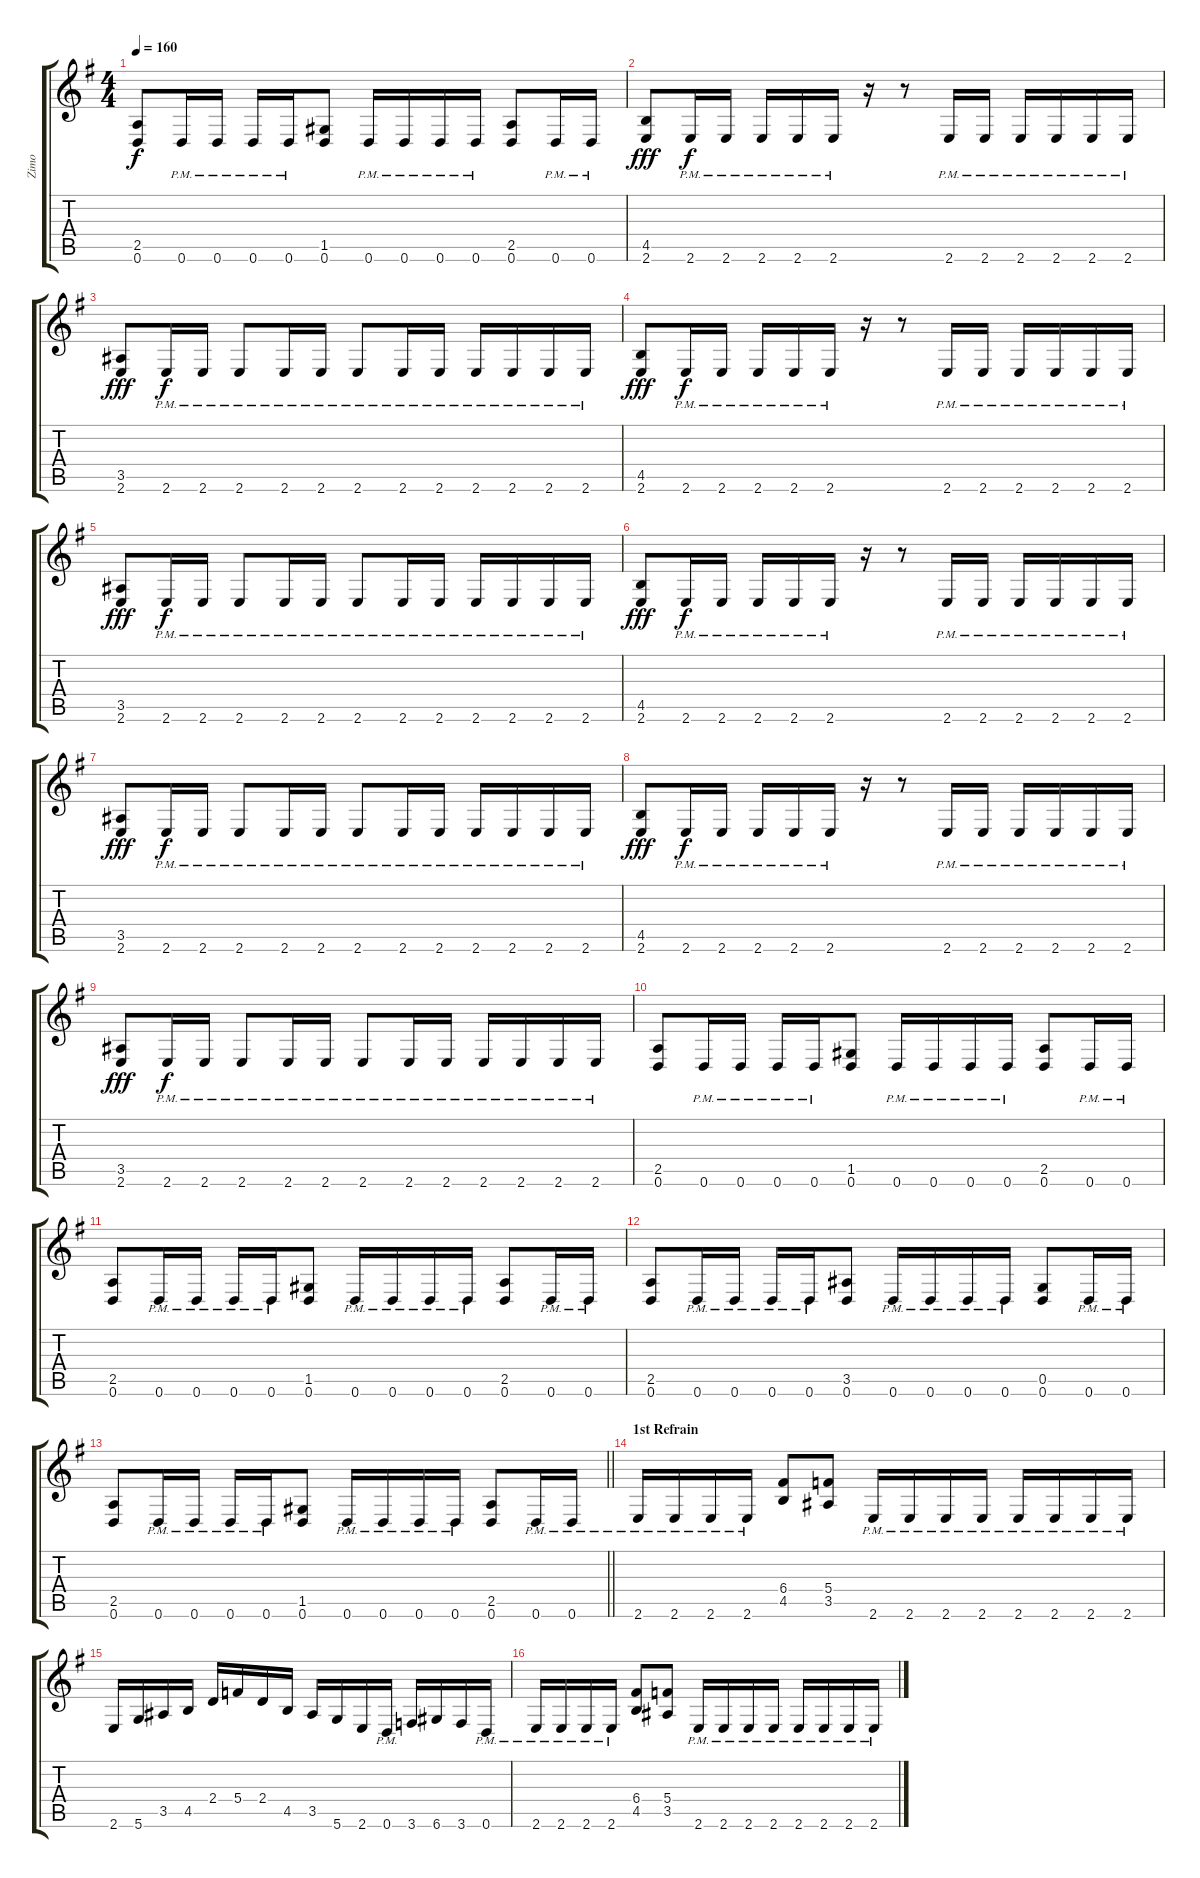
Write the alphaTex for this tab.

\track ("Zimo" "Zimo") {instrument distortionguitar}
\staff {score tabs}
\tuning (D4 A3 F3 C3 G2 D2) {hide}
\ts (4 4)
\tempo 160
\clef g2
\ks eminor
(2.5 0.6).8{dy f} 0.6{pm}.16 0.6{pm}.16 0.6{pm}.16 0.6{pm}.16 (1.5 0.6).8 0.6{pm}.16 0.6{pm}.16 0.6{pm}.16 0.6{pm}.16 (2.5 0.6).8 0.6{pm}.16 0.6{pm}.16 |
(4.5 2.6).8{dy fff} 2.6{pm}.16{dy f} 2.6{pm}.16 2.6{pm}.16 2.6{pm}.16 2.6{pm}.16 r.16 r.8 2.6{pm}.16 2.6{pm}.16 2.6{pm}.16 2.6{pm}.16 2.6{pm}.16 2.6{pm}.16 |
(3.5 2.6).8{dy fff} 2.6{pm}.16{dy f} 2.6{pm}.16 2.6{pm}.8 2.6{pm}.16 2.6{pm}.16 2.6{pm}.8 2.6{pm}.16 2.6{pm}.16 2.6{pm}.16 2.6{pm}.16 2.6{pm}.16 2.6{pm}.16 |
(4.5 2.6).8{dy fff} 2.6{pm}.16{dy f} 2.6{pm}.16 2.6{pm}.16 2.6{pm}.16 2.6{pm}.16 r.16 r.8 2.6{pm}.16 2.6{pm}.16 2.6{pm}.16 2.6{pm}.16 2.6{pm}.16 2.6{pm}.16 |
(3.5 2.6).8{dy fff} 2.6{pm}.16{dy f} 2.6{pm}.16 2.6{pm}.8 2.6{pm}.16 2.6{pm}.16 2.6{pm}.8 2.6{pm}.16 2.6{pm}.16 2.6{pm}.16 2.6{pm}.16 2.6{pm}.16 2.6{pm}.16 |
(4.5 2.6).8{dy fff} 2.6{pm}.16{dy f} 2.6{pm}.16 2.6{pm}.16 2.6{pm}.16 2.6{pm}.16 r.16 r.8 2.6{pm}.16 2.6{pm}.16 2.6{pm}.16 2.6{pm}.16 2.6{pm}.16 2.6{pm}.16 |
(3.5 2.6).8{dy fff} 2.6{pm}.16{dy f} 2.6{pm}.16 2.6{pm}.8 2.6{pm}.16 2.6{pm}.16 2.6{pm}.8 2.6{pm}.16 2.6{pm}.16 2.6{pm}.16 2.6{pm}.16 2.6{pm}.16 2.6{pm}.16 |
(4.5 2.6).8{dy fff} 2.6{pm}.16{dy f} 2.6{pm}.16 2.6{pm}.16 2.6{pm}.16 2.6{pm}.16 r.16 r.8 2.6{pm}.16 2.6{pm}.16 2.6{pm}.16 2.6{pm}.16 2.6{pm}.16 2.6{pm}.16 |
(3.5 2.6).8{dy fff} 2.6{pm}.16{dy f} 2.6{pm}.16 2.6{pm}.8 2.6{pm}.16 2.6{pm}.16 2.6{pm}.8 2.6{pm}.16 2.6{pm}.16 2.6{pm}.16 2.6{pm}.16 2.6{pm}.16 2.6{pm}.16 |
(2.5 0.6).8 0.6{pm}.16 0.6{pm}.16 0.6{pm}.16 0.6{pm}.16 (1.5 0.6).8 0.6{pm}.16 0.6{pm}.16 0.6{pm}.16 0.6{pm}.16 (2.5 0.6).8 0.6{pm}.16 0.6{pm}.16 |
(2.5 0.6).8 0.6{pm}.16 0.6{pm}.16 0.6{pm}.16 0.6{pm}.16 (1.5 0.6).8 0.6{pm}.16 0.6{pm}.16 0.6{pm}.16 0.6{pm}.16 (2.5 0.6).8 0.6{pm}.16 0.6{pm}.16 |
(2.5 0.6).8 0.6{pm}.16 0.6{pm}.16 0.6{pm}.16 0.6{pm}.16 (3.5 0.6).8 0.6{pm}.16 0.6{pm}.16 0.6{pm}.16 0.6{pm}.16 (0.5 0.6).8 0.6{pm}.16 0.6{pm}.16 |
\barLineRight lightlight
(2.5 0.6).8 0.6{pm}.16 0.6{pm}.16 0.6{pm}.16 0.6{pm}.16 (1.5 0.6).8 0.6{pm}.16 0.6{pm}.16 0.6{pm}.16 0.6{pm}.16 (2.5 0.6).8 0.6{pm}.16 0.6{pm}.16 |
\section ("" "1st Refrain")
2.6{pm}.16 2.6{pm}.16 2.6{pm}.16 2.6{pm}.16 (6.4 4.5).8 (5.4 3.5).8 2.6{pm}.16 2.6{pm}.16 2.6{pm}.16 2.6{pm}.16 2.6{pm}.16 2.6{pm}.16 2.6{pm}.16 2.6{pm}.16 |
2.6.16 5.6.16 3.5.16 4.5.16 2.4.16 5.4.16 2.4.16 4.5.16 3.5.16 5.6.16 2.6.16 0.6{pm}.16 3.6.16 6.6.16 3.6.16 0.6{pm}.16 |
2.6{pm}.16 2.6{pm}.16 2.6{pm}.16 2.6{pm}.16 (6.4 4.5).8 (5.4 3.5).8 2.6{pm}.16 2.6{pm}.16 2.6{pm}.16 2.6{pm}.16 2.6{pm}.16 2.6{pm}.16 2.6{pm}.16 2.6{pm}.16
